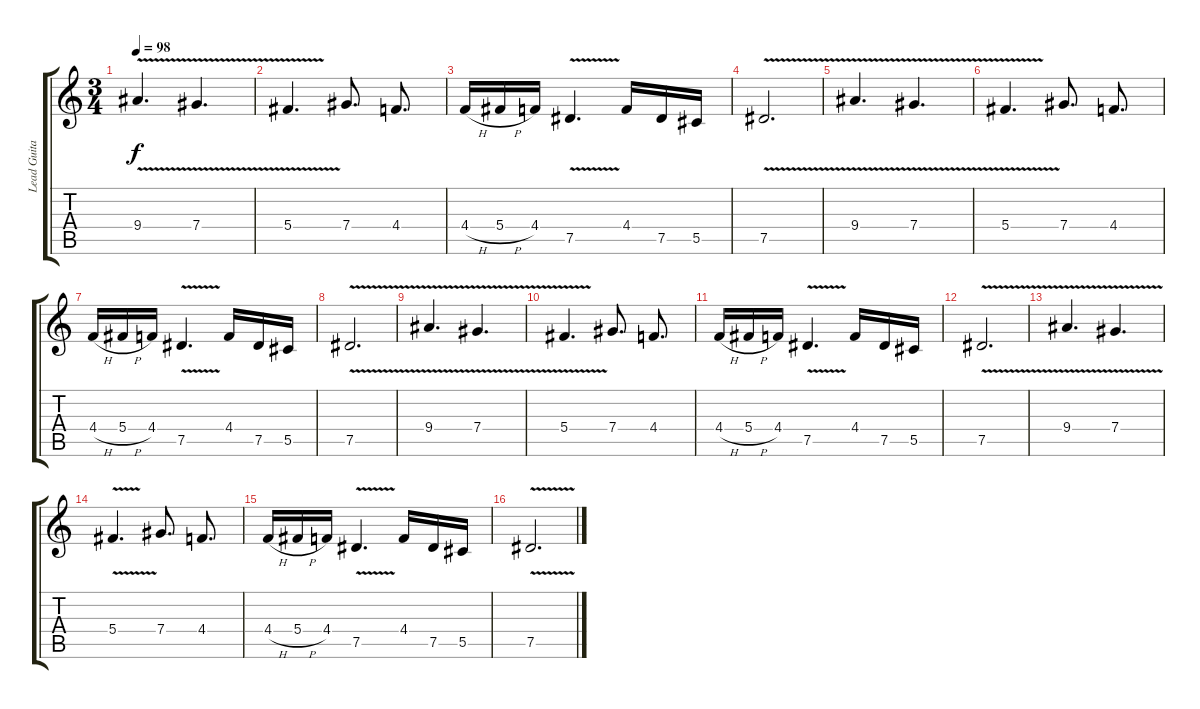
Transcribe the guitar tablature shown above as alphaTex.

\track ("Lead Guitar" "Lead Guita") {instrument distortionguitar}
\staff {score tabs}
\tuning (Eb4 Bb3 Gb3 Db3 Ab2 Eb2) {hide}
\ts (3 4)
\tempo 98
\clef g2
\ks c
9.4{v}.4{d dy f} 7.4{v}.4{d} |
5.4{v}.4{d} 7.4.8{d} 4.4.8{d} |
4.4{h}.16 5.4{h}.16 4.4.16 7.5{v}.4{d} 4.4.16 7.5.16 5.5.16 |
7.5{v}.2{d} |
9.4{v}.4{d} 7.4{v}.4{d} |
5.4{v}.4{d} 7.4.8{d} 4.4.8{d} |
4.4{h}.16 5.4{h}.16 4.4.16 7.5{v}.4{d} 4.4.16 7.5.16 5.5.16 |
7.5{v}.2{d} |
9.4{v}.4{d} 7.4{v}.4{d} |
5.4{v}.4{d} 7.4.8{d} 4.4.8{d} |
4.4{h}.16 5.4{h}.16 4.4.16 7.5{v}.4{d} 4.4.16 7.5.16 5.5.16 |
7.5{v}.2{d} |
9.4{v}.4{d} 7.4{v}.4{d} |
5.4{v}.4{d} 7.4.8{d} 4.4.8{d} |
4.4{h}.16 5.4{h}.16 4.4.16 7.5{v}.4{d} 4.4.16 7.5.16 5.5.16 |
7.5{v}.2{d}
